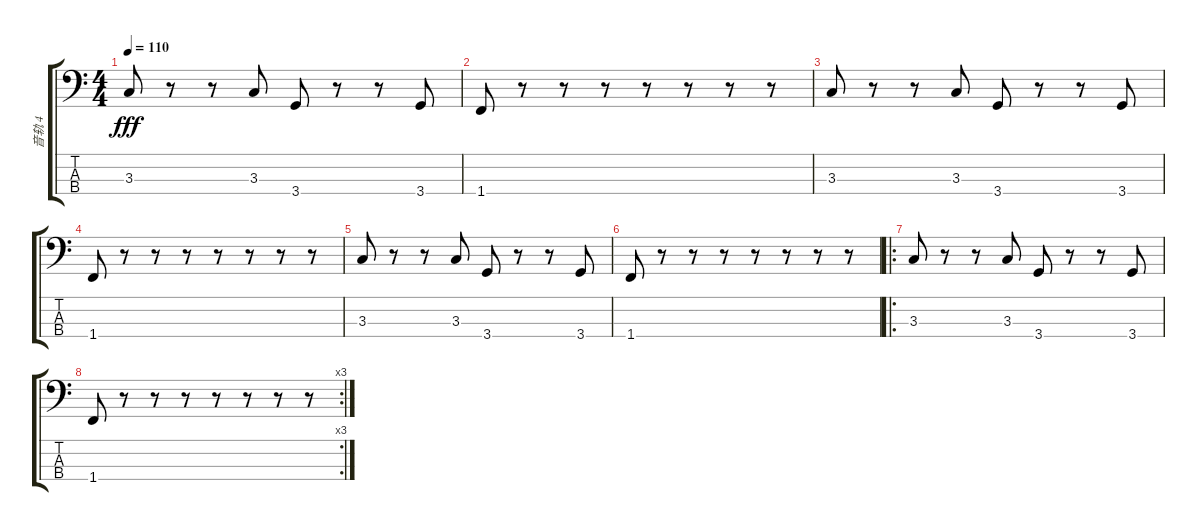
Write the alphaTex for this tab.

\track ("音轨 4" "音轨 4") {instrument electricbassfinger}
\staff {score tabs}
\tuning (G2 D2 A1 E1) {hide}
\ts (4 4)
\tempo 110
\clef f4
\ks c
3.3.8{dy fff} r.8 r.8 3.3.8 3.4.8 r.8 r.8 3.4.8 |
1.4.8 r.8 r.8 r.8 r.8 r.8 r.8 r.8 |
3.3.8 r.8 r.8 3.3.8 3.4.8 r.8 r.8 3.4.8 |
1.4.8 r.8 r.8 r.8 r.8 r.8 r.8 r.8 |
3.3.8 r.8 r.8 3.3.8 3.4.8 r.8 r.8 3.4.8 |
1.4.8 r.8 r.8 r.8 r.8 r.8 r.8 r.8 |
\ro
3.3.8 r.8 r.8 3.3.8 3.4.8 r.8 r.8 3.4.8 |
\rc 3
1.4.8 r.8 r.8 r.8 r.8 r.8 r.8 r.8
